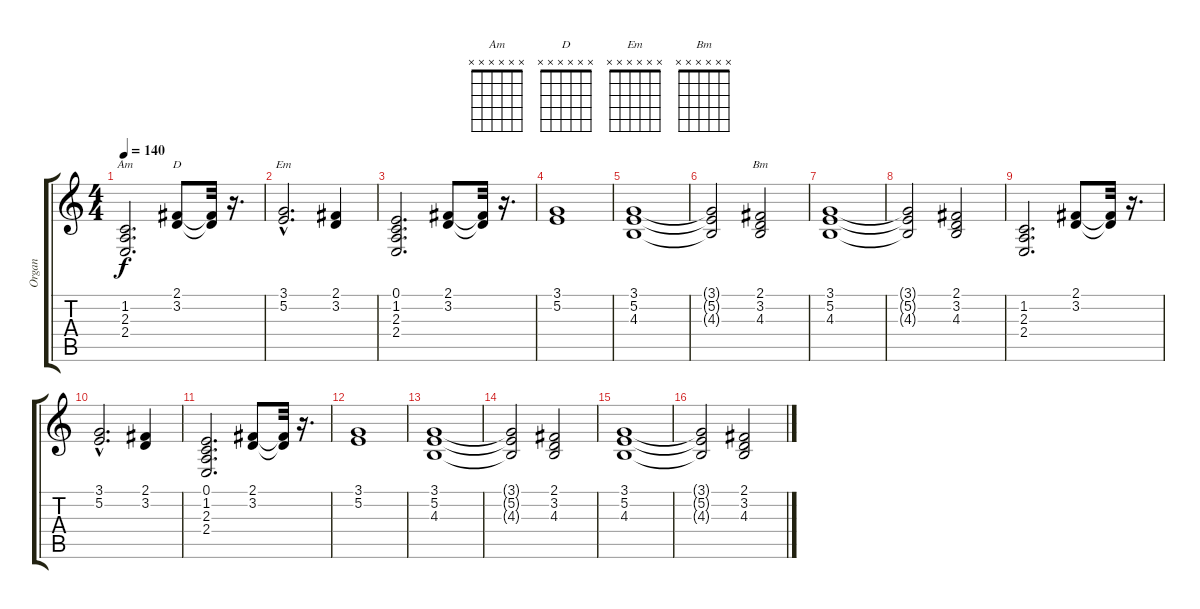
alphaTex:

\track ("Organ" "Organ") {instrument drawbarorgan}
\staff {score tabs}
\tuning (E4 B3 G3 D3 A2 E2) {hide}
\chord ("Am" x x x x x x)
\chord ("D" x x x x x x)
\chord ("Em" x x x x x x)
\chord ("Bm" x x x x x x)
\ts (4 4)
\tempo 140
\clef g2
\ks c
(1.2 2.3 2.4).2{d ch "Am" dy f} (2.1 3.2).8{ch "D"} (2.1{t} 3.2{t}).32 r.16{d} |
(3.1{hac} 5.2{hac}).2{d ch "Em"} (2.1 3.2).4 |
(0.1 1.2 2.3 2.4).2{d} (2.1 3.2).8 (2.1{t} 3.2{t}).32 r.16{d} |
(3.1 5.2).1 |
(3.1 5.2 4.3).1 |
(3.1{t} 5.2{t} 4.3{t}).2 (2.1 3.2 4.3).2{ch "Bm"} |
(3.1 5.2 4.3).1 |
(3.1{t} 5.2{t} 4.3{t}).2 (2.1 3.2 4.3).2 |
(1.2 2.3 2.4).2{d} (2.1 3.2).8 (2.1{t} 3.2{t}).32 r.16{d} |
(3.1{hac} 5.2{hac}).2{d} (2.1 3.2).4 |
(0.1 1.2 2.3 2.4).2{d} (2.1 3.2).8 (2.1{t} 3.2{t}).32 r.16{d} |
(3.1 5.2).1 |
(3.1 5.2 4.3).1 |
(3.1{t} 5.2{t} 4.3{t}).2 (2.1 3.2 4.3).2 |
(3.1 5.2 4.3).1 |
(3.1{t} 5.2{t} 4.3{t}).2 (2.1 3.2 4.3).2
